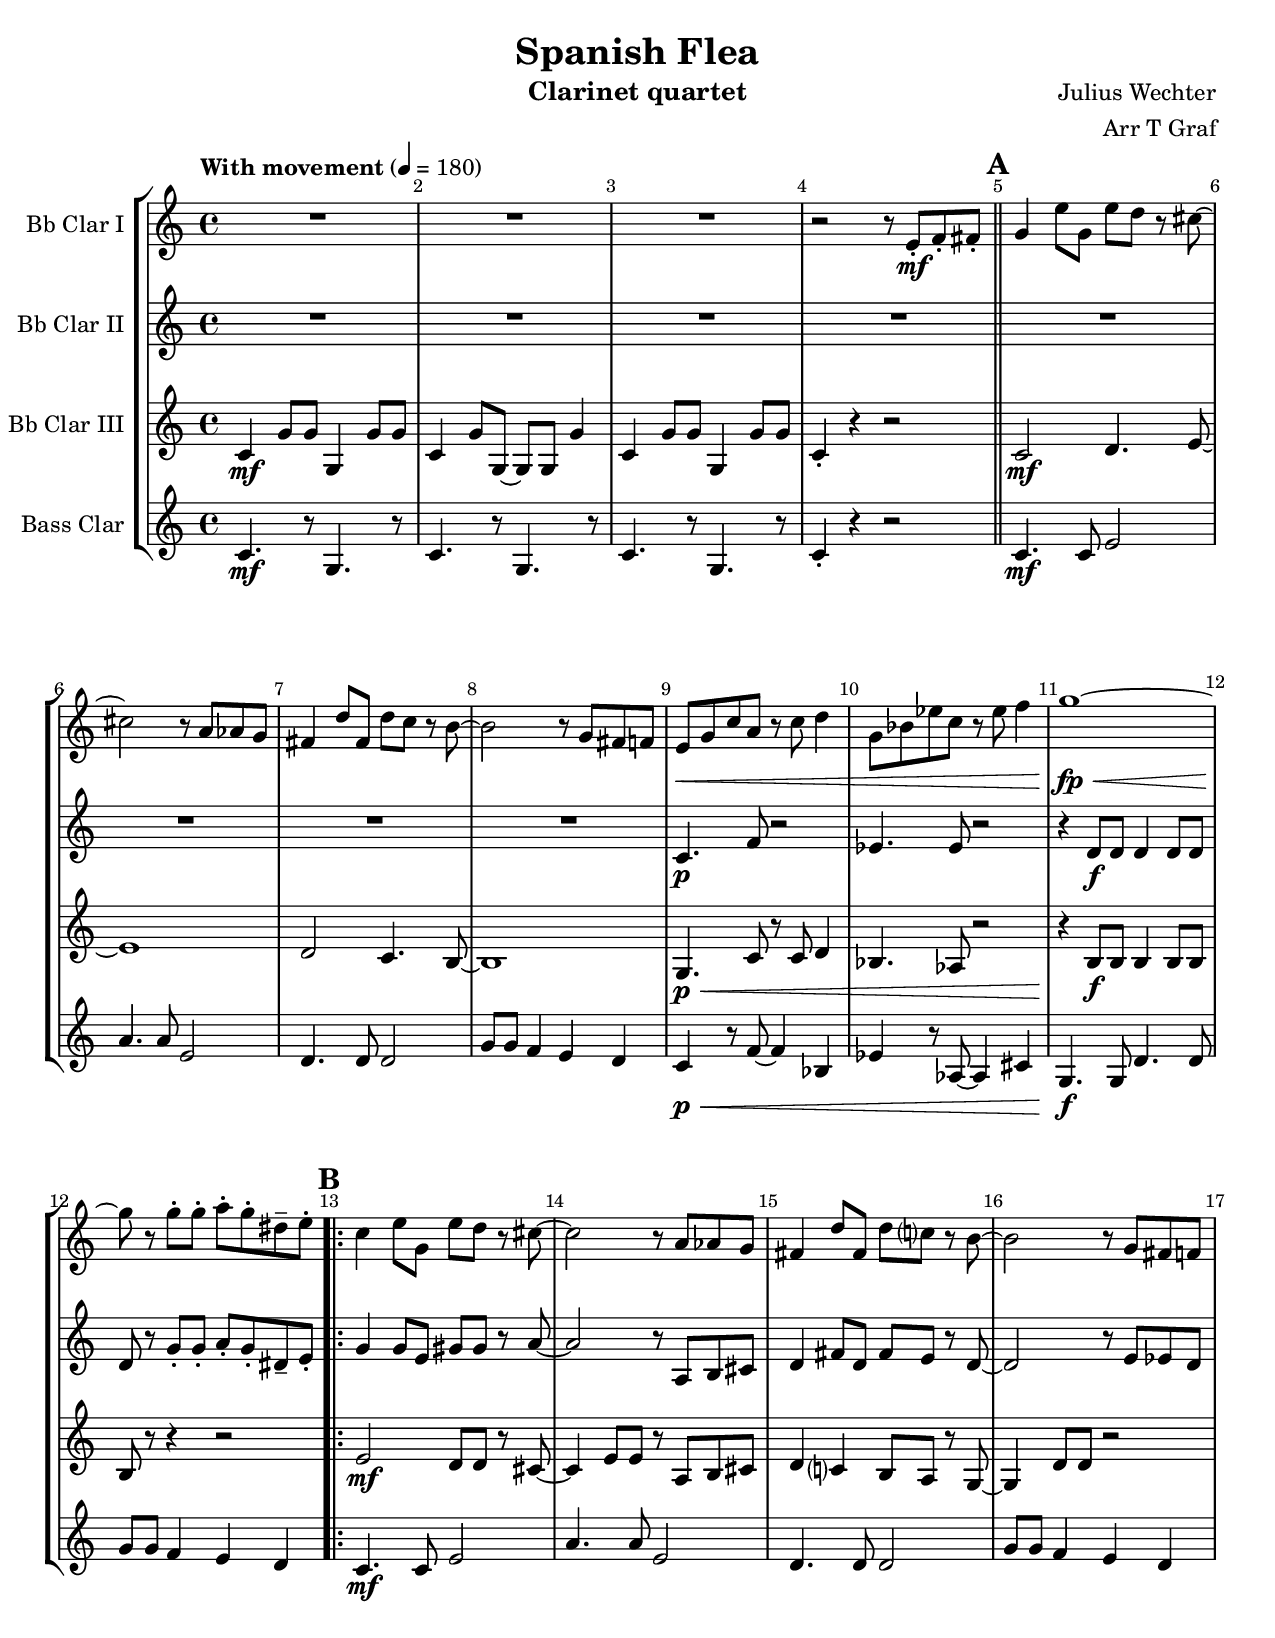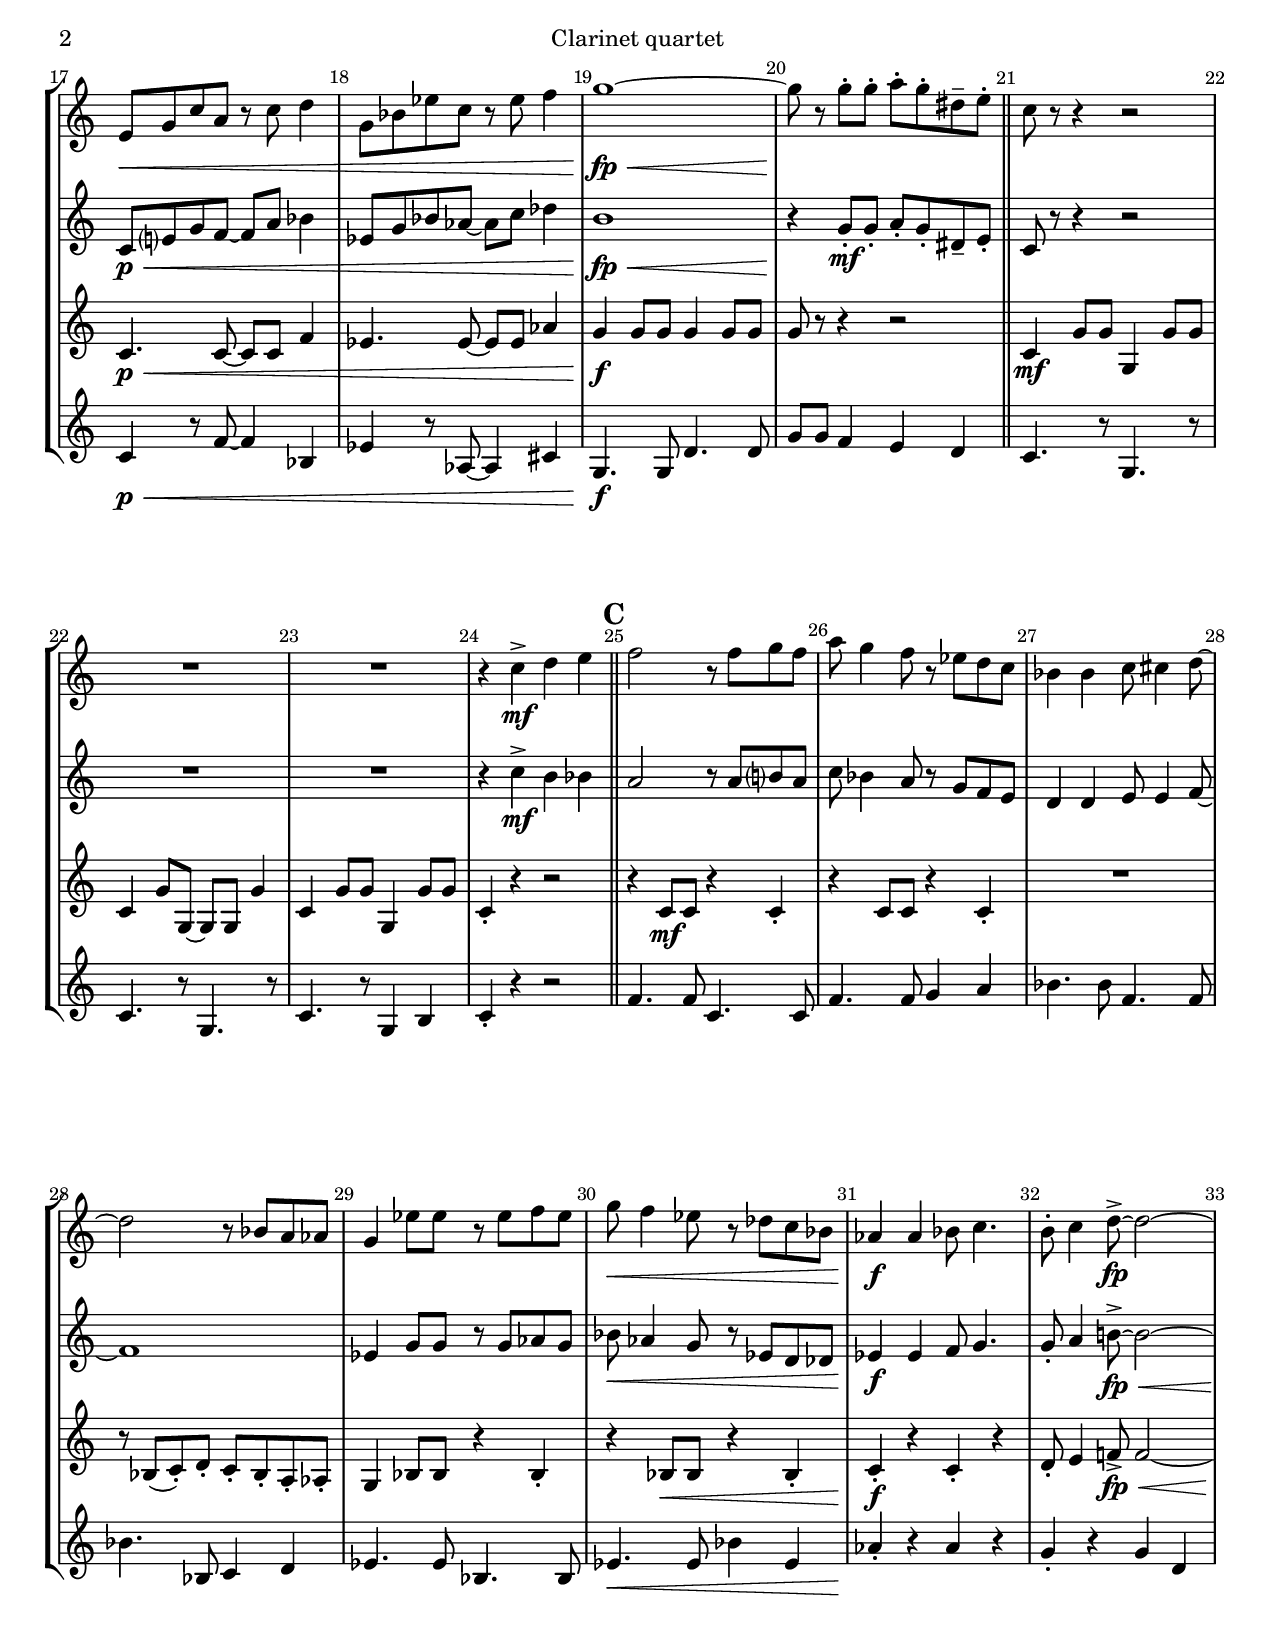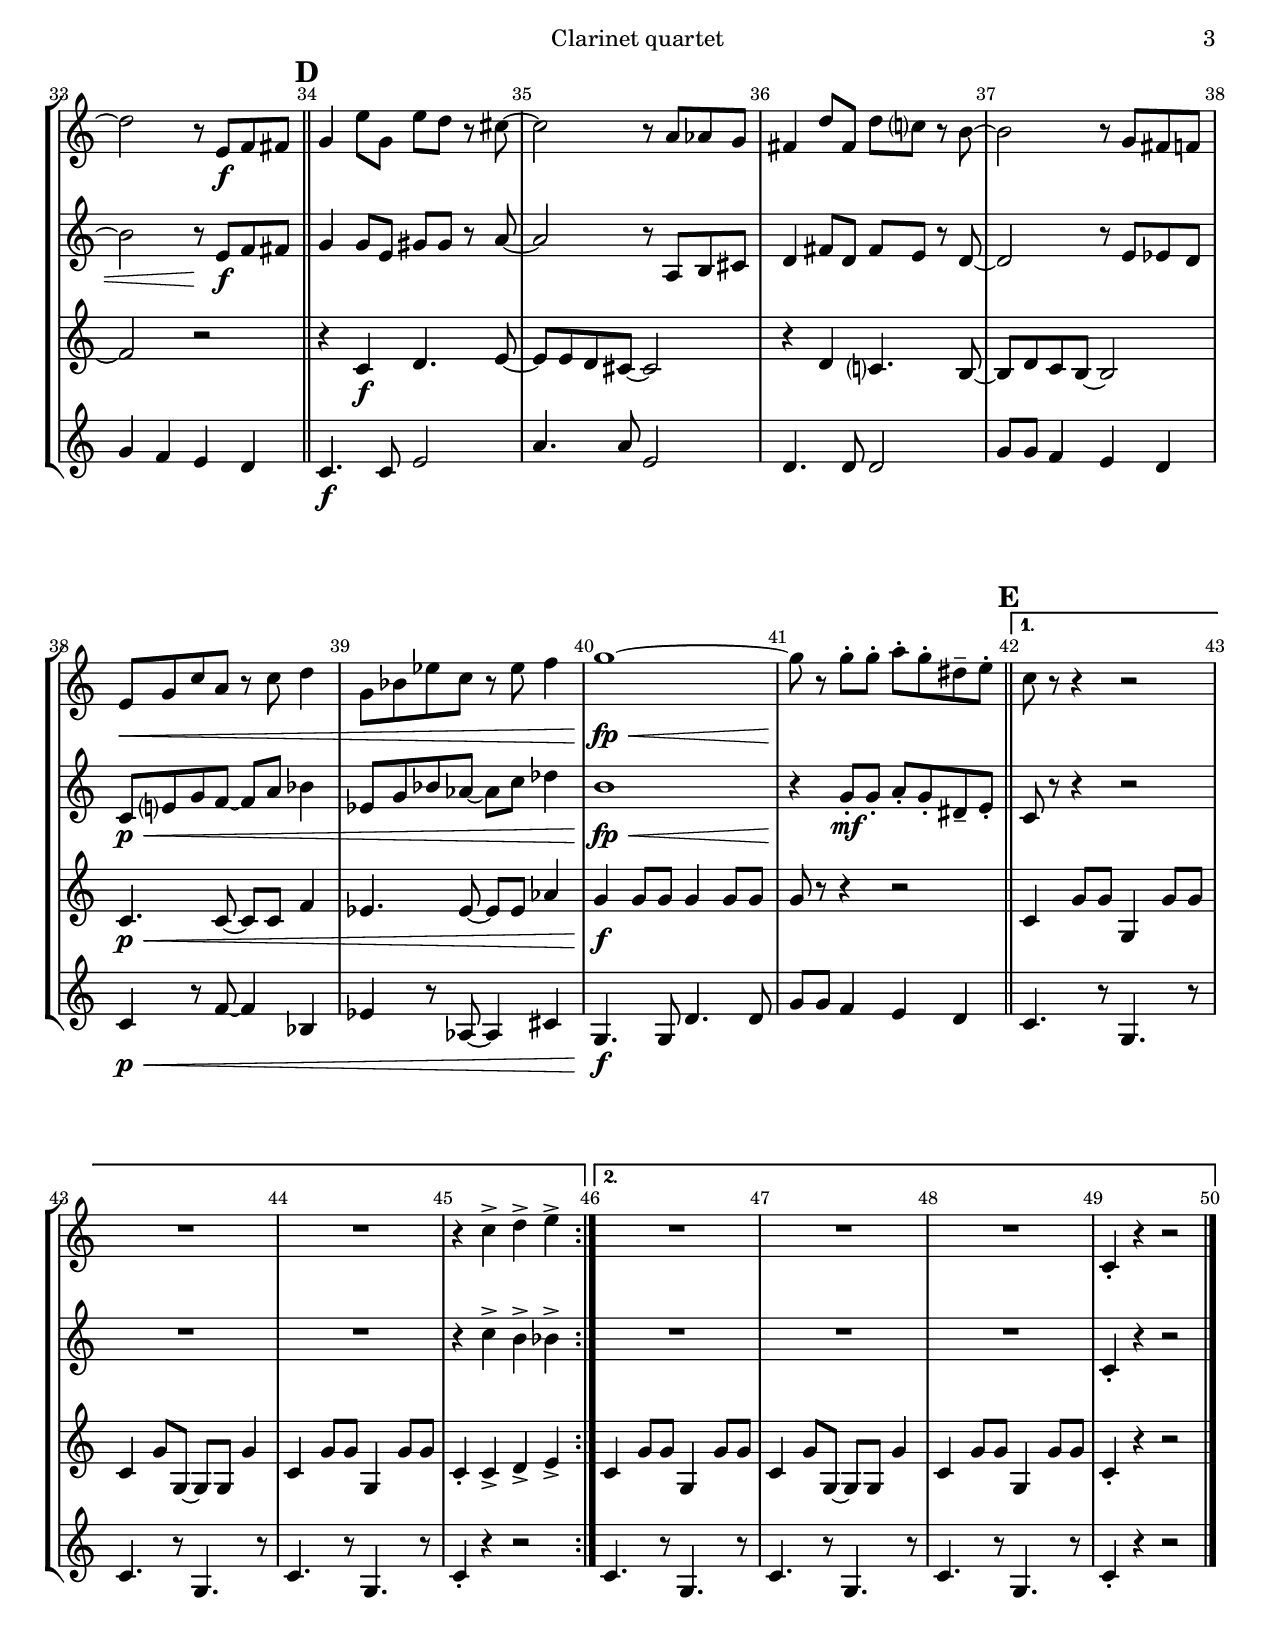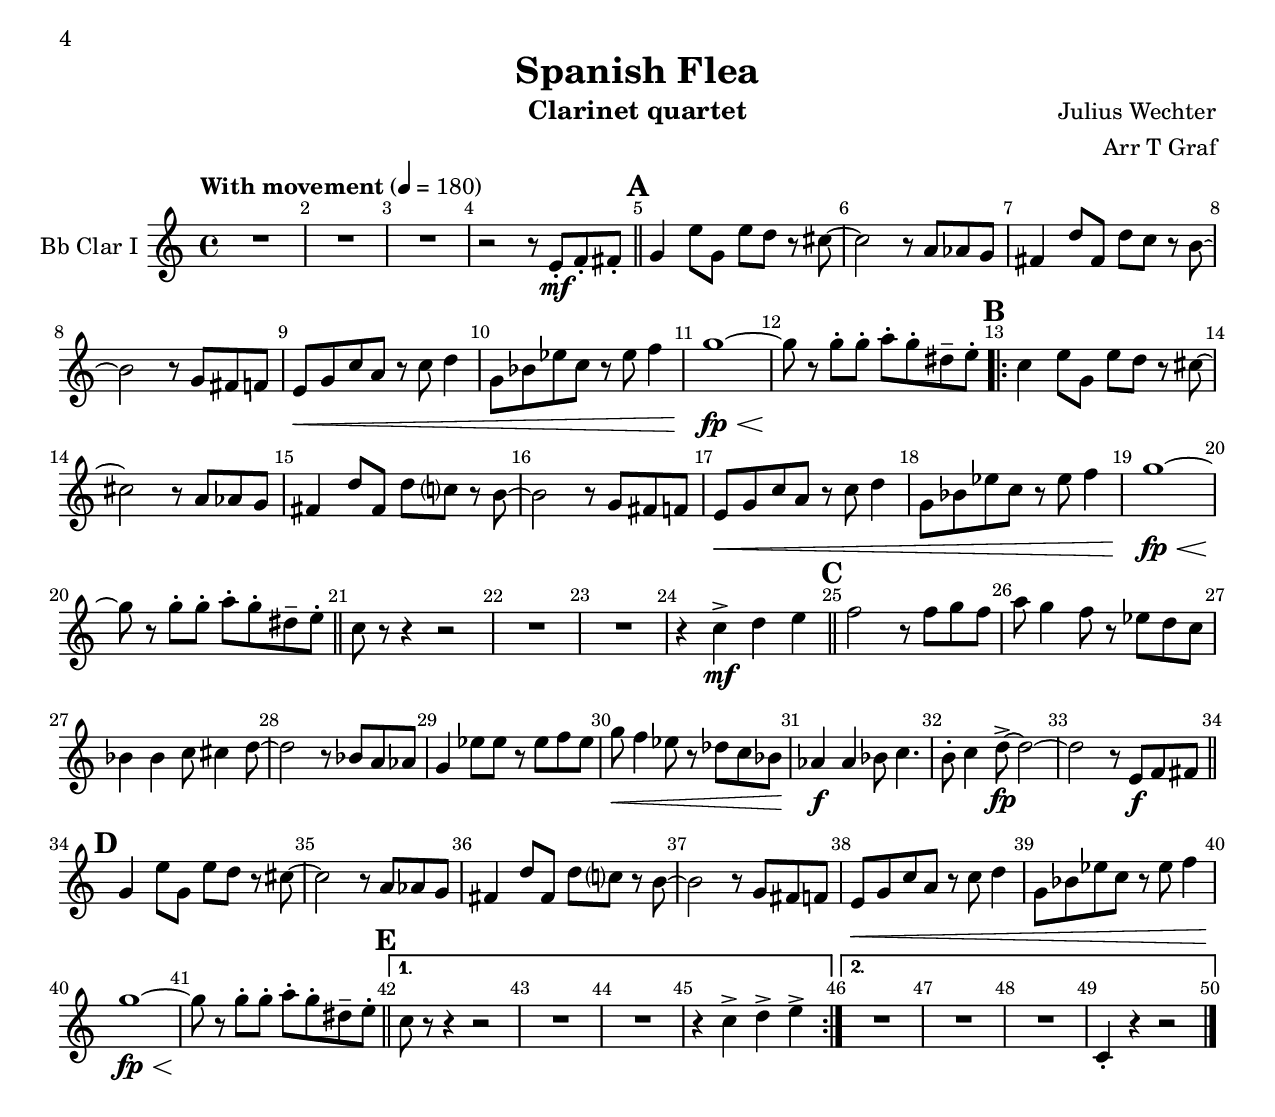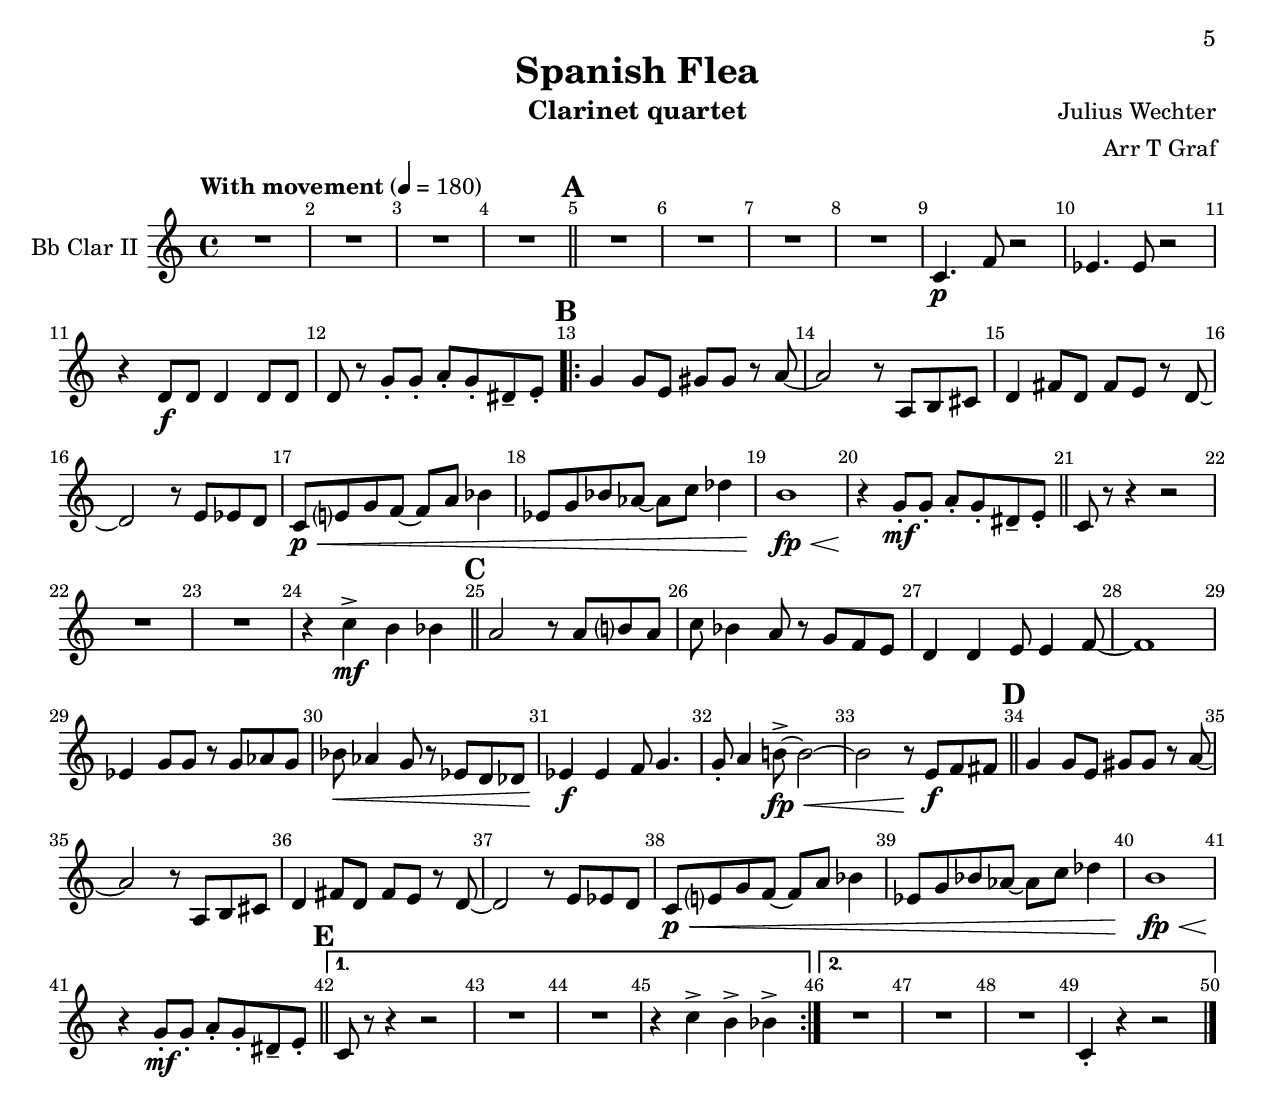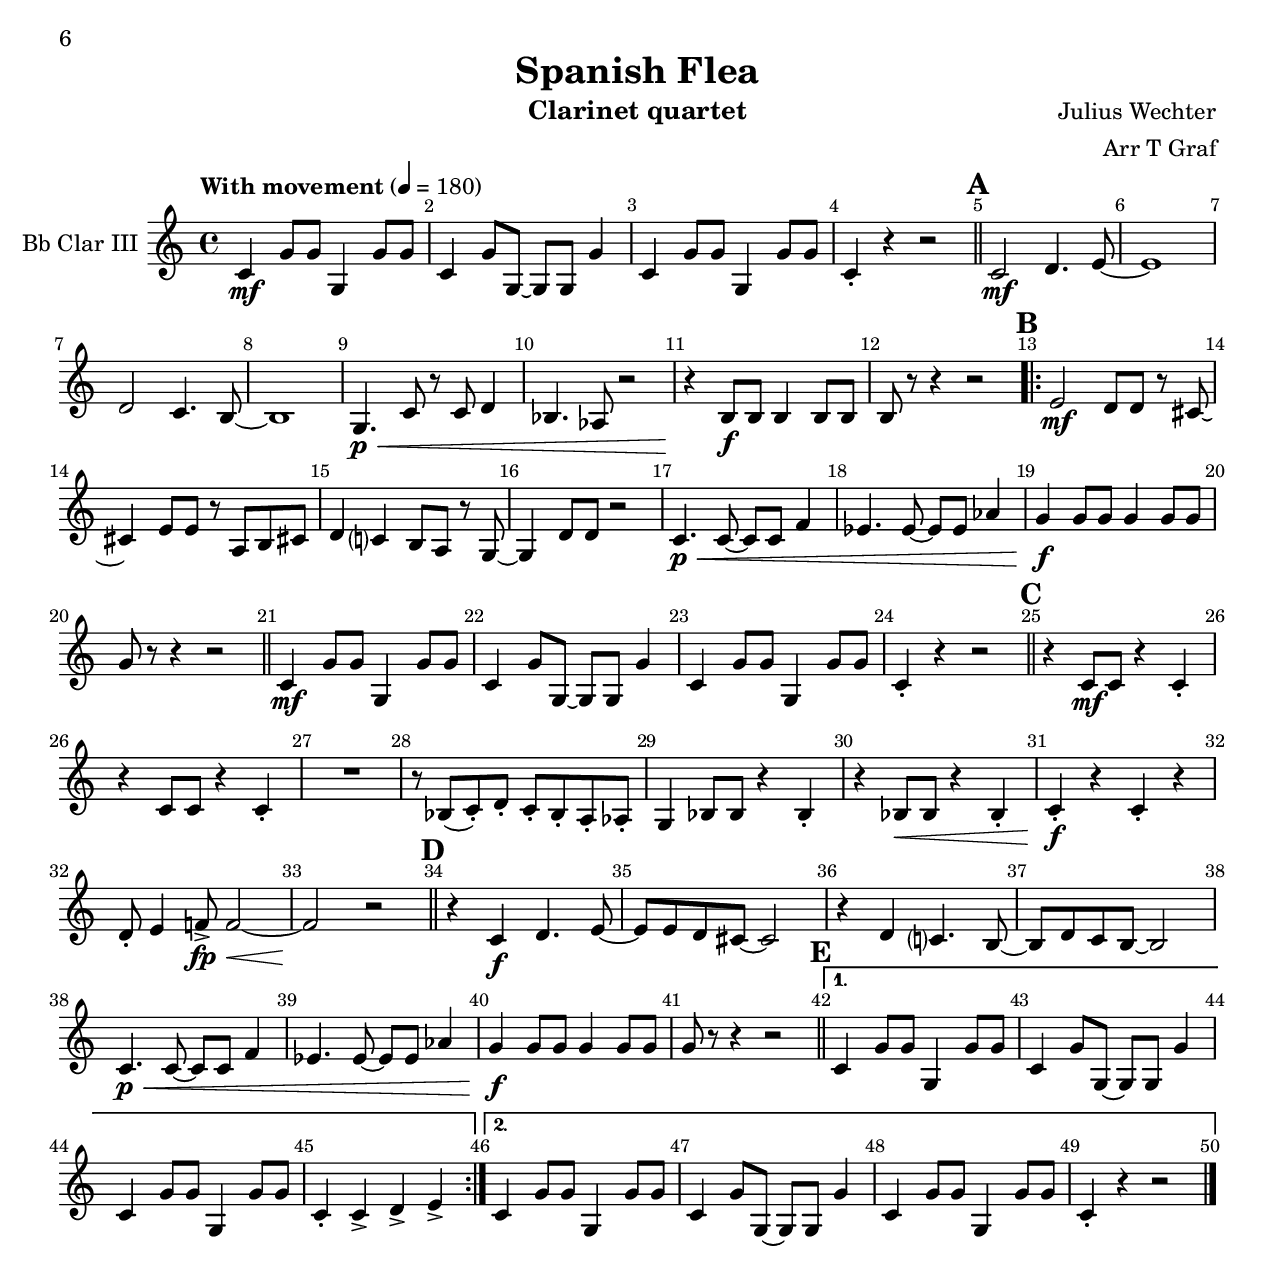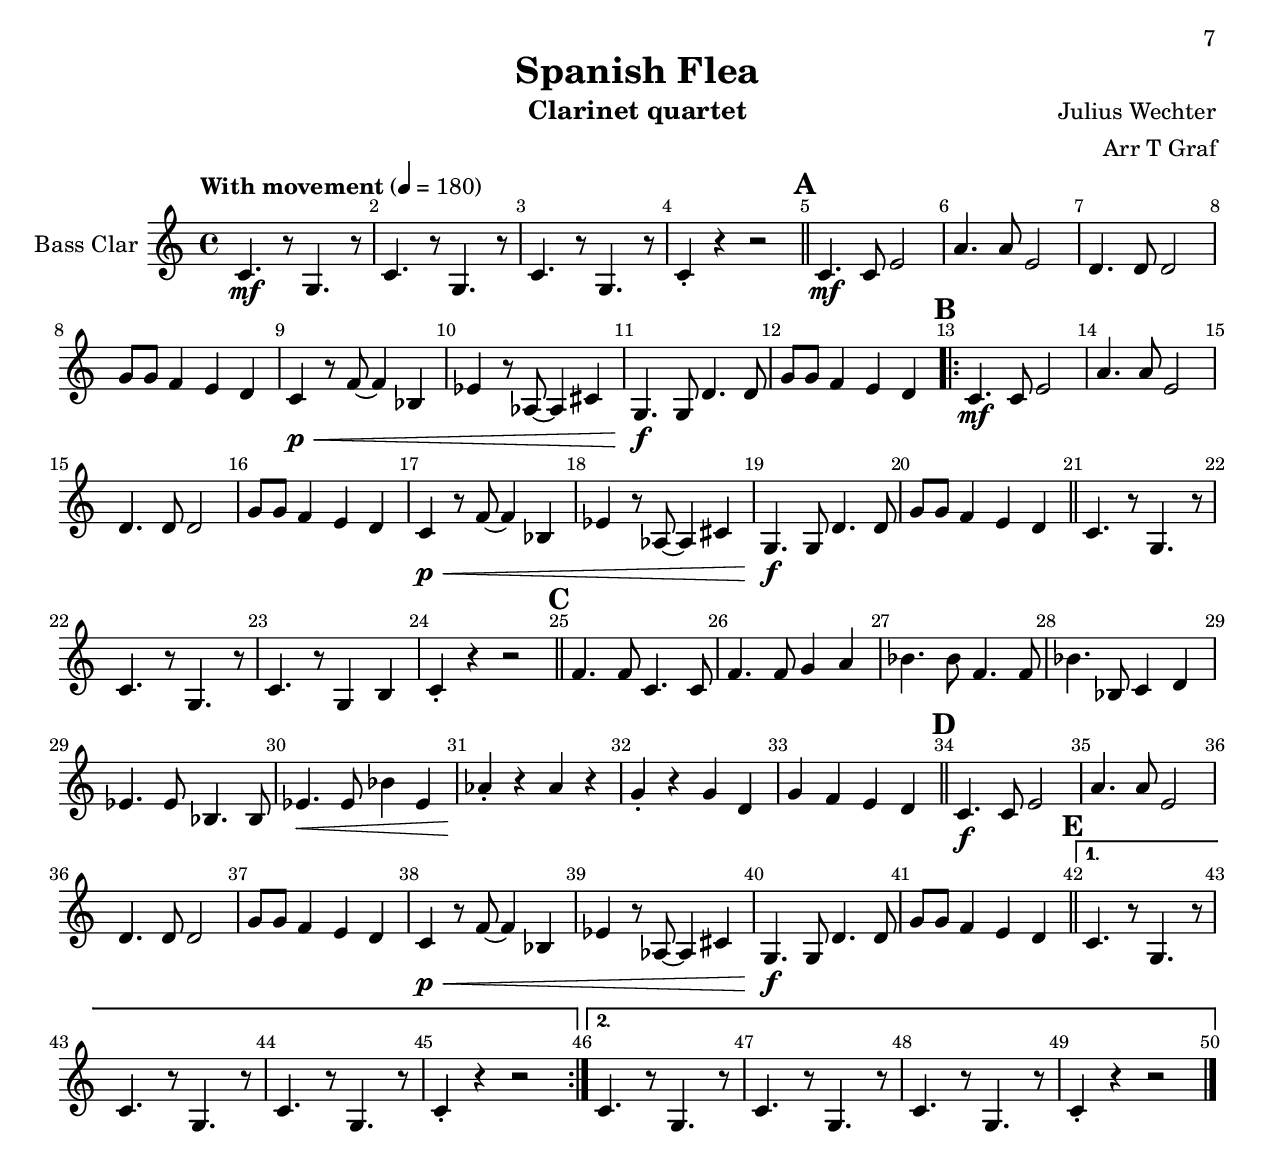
\version "2.16.0"
\include "english.ly"

\paper {
  #(set-paper-size "letter")
}

simile = \markup { \italic simile }
subMp = \markup { sub \dynamic mp }
rall = \markup { \italic rall. }


prefix = {
  \time 4/4
  \tempo "With movement" 4=180
  \clef treble \key c \major
  \override Score.BarNumber #'break-visibility = #all-visible
  \override Score.BarNumber #'self-alignment-X = #0
  \override Score.BarNumber #'self-alignment-Y = #1
  \override MultiMeasureRest #'expand-limit = #1
  \set Score.markFormatter = #format-mark-box-letters
}

skeleton = {
    s1*4 \bar "||" \mark \default
    s1*8 \mark \default
    \repeat volta 2 {
        s1*8 \bar "||" 
        s1*4 \bar "||" \mark \default
        s1*9 \bar "||" \mark \default
        s1*8 \bar "||" \mark \default
    } \alternative {{
        s1*4 
    }{
        s1*4 
    }}
    \bar "|."
}

% Don't think parallel works here.

clarA = {
    R1 |
    R1 |
    R1 |
    r2 r8 e-.\mf f-. fs-. |

    % Bar 5 [A] first theme.

    g4 e'8 g, e' d r cs~ |
    cs2 r8 a af g |
    fs4 d'8 fs,8 d' c r b~ |
    b2 r8 g fs f 
    e8\< g c a r c d4 |
    g,8 bf ef c r ef f4 |
    g1~\fp\< |
    g8\! r8 g-. g-. a-. g-. ds-- e-. |

    % Bar 13 [B] repeat theme.

    \repeat volta 2 {
        c4 e8 g, e' d r cs~ |
        cs2 r8 a af g |
        fs4 d'8 fs,8 d' c? r b~ |
        b2 r8 g fs f 
        e8\< g c a r c d4 |
        g,8 bf ef c r ef f4 |
        g1~\!\fp\< |
        g8\! r8 g-. g-. a-. g-. ds-- e-. |

        % Bar 21 bridge.
        
        c8 r8 r4 r2 |
        R1 |
        R1 |
        r4 c4->\mf d e |

        % Bar 25 [C] second theme.

        f2 r8 f g f |
        a8 g4 f8 r ef d c |
        bf4 bf4 c8 cs4 d8~ |
        d2 r8 bf a af |
        g4 ef'8 ef r ef f ef |
        g8\< f4 ef8 r df c bf |
        af4\!\f af bf8 c4. |
        b8-. c4 d8~->\fp\! d2~ |
        d2 r8\! e,8\f f fs |

        % Bar 34 [D] back to first theme.

        g4 e'8 g, e' d r cs~ |
        cs2 r8 a af g |
        fs4 d'8 fs,8 d' c? r b~ |
        b2 r8 g fs f 
        e8\< g c a r c d4 |
        g,8 bf ef c r ef f4 |
        g1~\!\fp\< |
        g8\! r8 g-. g-. a-. g-. ds-- e-. |
    } \alternative {{
        c8 r8 r4 r2 |
        R1 |
        R1 |
        r4 c-> d-> e-> |
    }{
        R1 |
        R1 |
        R1 |
        c,4-. r4 r2 |
    }}
}

clarB = {
    R1 |
    R1 |
    R1 |
    R1 |

    % Bar 5 [A] first theme.

    R1*4 |
    c4.\p\! f8 r2 |
    ef4. ef8 r2 |
    r4\! d8\f d8 d4 d8 d8 |
    d8 r g-. g-. a-. g-. ds-- e-. |

    % Bar 13 [A] repeat theme.

    \repeat volta 2 {
        g4 g8 e gs8 gs r a8~ |
        a2 r8 a,8 b cs |
        d4 fs8 d fs e r d8~ |
        d2 r8 e ef d |
        c8\p\< e? g f~f a bf4 |
        ef,8 g bf af~af c df4 |
        b1\!\fp\< | 
        r4\! g8-.\mf g-. a-. g-. ds-- e-. |

        % Bar 21 bridge.
        
        c8 r8 r4 r2 |
        R1 |
        R1 |
        r4 c'4->\mf b bf |

        % Bar 25 [C] second theme.

        a2 r8 a b? a |
        c8 bf4 a8 r g f e |
        d4 d4 e8 e4 f8~ |
        f1 |
        ef4 g8 g8 r g af g |
        bf8\< af4 g8 r ef d df |
        ef4\!\f ef f8 g4. |
        g8-. a4 b!8~->\fp\< b2~ |
        b2 r8\! e,8\f f fs |

        % Bar 34 [D] third theme.

        g4 g8 e gs8 gs r a8~ |
        a2 r8 a,8 b cs |
        d4 fs8 d fs e r d8~ |
        d2 r8 e ef d |
        c8\p\< e? g f~f a bf4 |
        ef,8 g bf af~af c df4 |
        b1\!\fp\< | 
        r4\! g8-.\mf g-. a-. g-. ds-- e-. |
    } \alternative {{
        c8 r8 r4 r2 |
        R1 |
        R1 |
        r4 c'-> b-> bf-> |
    }{
        R1 |
        R1 |
        R1 |
        c,4-. r4 r2 |
    }}
}

clarC = {
    c4\mf g'8 g g,4 g'8 g |
    c,4 g'8 g,8~g g g'4 |
    c,4 g'8 g g,4 g'8 g |
    c,4-. r4 r2 |

    % Bar 5 [A] first theme.

    c2\mf d4. e8~ |
    e1 |
    d2 c4. b8~ |
    b1 |
    g4.\p\< c8 r c d4 |
    bf4. af8 r2 |
    r4\! b8\f b b4 b8 b |
    b8 r8 r4 r2 |

    % Bar 13 [B] repeat theme.

    \repeat volta 2 {
        e2\mf d8 d r cs~ |
        cs4 e8 e8 r a,8 b cs |
        d4 c? b8 a r g~ |
        g4 d'8 d r2 |
        c4.\p\< c8~c8 c f4 |
        ef4. ef8~ef ef af4 |
        g4\!\f g8 g8 g4 g8 g8 |
        g8 r8 r4 r2 |

        % Bar 21 bridge.

        c,4\mf g'8 g g,4 g'8 g |
        c,4 g'8 g,8~g g g'4 |
        c,4 g'8 g g,4 g'8 g |
        c,4-. r4 r2 |

        % Bar 25 [C] second theme.

        r4 c8\mf c8 r4 c4-. |
        r4 c8 c8 r4 c4-. |
        R1 |
        r8 bf8( c)-. d-. c-. bf-. a-. af-. |
        g4 bf8 bf r4 bf-. |
        r4 bf8\< bf r4 bf-. |
        c4-.\!\f r c-. r |
        d8-. e4 f!8->\fp\< f2~ |
        f2\! r2 |

        % Bar 34 [D] third theme.

        r4 c4\f d4. e8~ |
        e8 e d cs8~cs2 |
        r4 d4 c?4. b8~ |
        b8 d c b~b2 |
        c4.\p\< c8~c8 c f4 |
        ef4. ef8~ef ef8 af4 |
        g4\!\f g8 g8 g4 g8 g8 |
        g8 r8 r4 r2 |
    } \alternative {{
        c,4 g'8 g g,4 g'8 g |
        c,4 g'8 g,8~g g g'4 |
        c,4 g'8 g g,4 g'8 g |
        c,4-. c4-> d-> e-> |
    }{
        c4 g'8 g g,4 g'8 g |
        c,4 g'8 g,8~g g g'4 |
        c,4 g'8 g g,4 g'8 g |
        c,4-. r4 r2 |
    }}
}

clarBass = {
    c4.\mf r8 g4. r8 |
    c4. r8 g4. r8 |
    c4. r8 g4. r8 |
    c4-. r4 r2 |

    % Bar 5 [A] first theme.

    c4.\mf c8 e2 |
    a4. a8 e2 |
    d4. d8 d2 |
    g8 g f4 e d |
    c4\p\< r8 f8~f4 bf,4 |
    ef4 r8 af,8~af4 cs4 |
    g4.\!\f g8 d'4. d8 |
    g8 g f4 e4 d4 |

    % Bar 13 [B] repeat theme.

    \repeat volta 2 {
        c4.\mf c8 e2 |
        a4. a8 e2 |
        d4. d8 d2 |
        g8 g f4 e d |
        c4\p\< r8 f8~f4 bf,4 |
        ef4 r8 af,8~af4 cs4 |
        g4.\!\f g8 d'4. d8 |
        g8 g f4 e4 d4 |

        % Bar 21 bridge
        
        c4. r8 g4. r8 |
        c4. r8 g4. r8 |
        c4. r8 g4 b4 |
        c4-. r4 r2 |

        % Bar 25 [C] second theme.
        
        f4. f8 c4. c8 |
        f4. f8 g4 a4 |
        bf4. bf8 f4. f8 |
        bf4. bf,8 c4 d |
        ef4. ef8 bf4. bf8 |
        ef4.\< ef8 bf'4 ef,4 |
        af4-.\! r4 af4 r4 |
        g4-. r4 g4 d4 |
        g f e d |

        % Bar 34 [D] back to first theme.

        c4.\f c8 e2 |
        a4. a8 e2 |
        d4. d8 d2 |
        g8 g f4 e d |
        c4\p\< r8 f8~f4 bf,4 |
        ef4 r8 af,8~af4 cs4 |
        g4.\!\f g8 d'4. d8 |
        g8 g f4 e4 d4 |
    } \alternative {{
        c4. r8 g4. r8 |
        c4. r8 g4. r8 |
        c4. r8 g4. r8 |
        c4-. r4 r2 |
    }{

        % Bar 46.

        c4. r8 g4. r8 |
        c4. r8 g4. r8 |
        c4. r8 g4. r8 |
        c4-. r4 r2 |
    }}
}





\header {
  title = "Spanish Flea"
  instrument = "Clarinet quartet"
  composer = "Julius Wechter"
  arranger = "Arr T Graf"
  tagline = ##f
}



%
% Define the parts.
%

% Clarinet I

clarI = {
  \set Staff.instrumentName = #"Bb Clar I "
  \set Staff.midiInstrument = #"clarinet"

  \prefix
  << \skeleton \relative c' \clarA >>
}

% Clarinet II

clarII = {
  \set Staff.instrumentName = #"Bb Clar II "
  \set Staff.midiInstrument = #"clarinet"

  \prefix
  << \skeleton  \relative c' \clarB >>
}

% Clarinet III

clarIII = {
  \set Staff.instrumentName = #"Bb Clar III "
  \set Staff.midiInstrument = #"clarinet"

  \prefix
  << \skeleton  \relative c' \clarC >>
}

% Bass Clarinet

bassClar = {
  \set Staff.instrumentName = #"Bass Clar "
  \set Staff.midiInstrument = #"clarinet"

  \prefix
  << \skeleton  \relative c' \clarBass >>
}


%
% Put them all together.
%

parts = {
  <<
     \tag #'clr1  \new Staff  \transpose c  c  \clarI
     \tag #'clr2  \new Staff  \transpose c  c  \clarII
     \tag #'clr3  \new Staff  \transpose c  c  \clarIII
     \tag #'bass  \new Staff  \transpose c  c  \bassClar
  >>
}


%
% Define the things that print.
%

\score {
  % Do I need << >> around this line?
  \context StaffGroup = "quartet" \parts 
  \midi { 
    \context { 
      \Score tempoWholesPerMinute = #(ly:make-moment 160 8) 
    }
  }
  \layout { }
}

\bookpart { \score { \keepWithTag #'clr1 \parts } }
\bookpart { \score { \keepWithTag #'clr2 \parts } }
\bookpart { \score { \keepWithTag #'clr3 \parts } }
\bookpart { \score { \keepWithTag #'bass \parts } }

